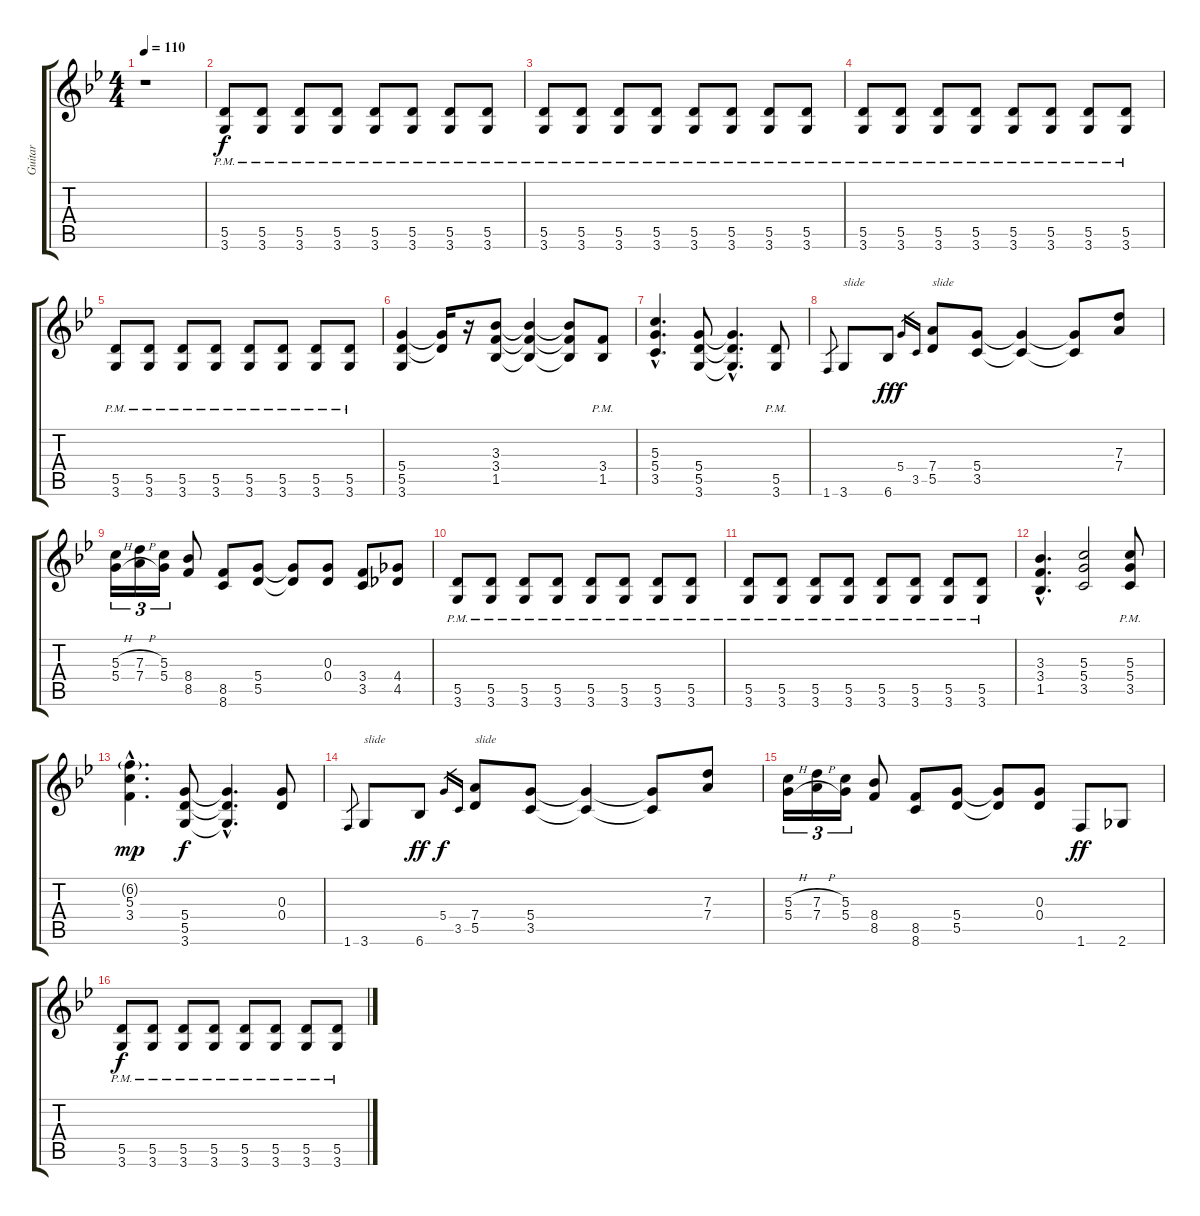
\track ("Guitar" "Guitar") {instrument overdrivenguitar}
\staff {score tabs}
\tuning (E4 B3 G3 D3 A2 E2) {hide}
\ts (4 4)
\tempo 110
\clef g2
\ks gminor
r.1{dy f instrument overdrivenguitar} |
(5.5{pm} 3.6{pm}).8 (5.5{pm} 3.6{pm}).8 (5.5{pm} 3.6{pm}).8 (5.5{pm} 3.6{pm}).8 (5.5{pm} 3.6{pm}).8 (5.5{pm} 3.6{pm}).8 (5.5{pm} 3.6{pm}).8 (5.5{pm} 3.6{pm}).8 |
(5.5{pm} 3.6{pm}).8 (5.5{pm} 3.6{pm}).8 (5.5{pm} 3.6{pm}).8 (5.5{pm} 3.6{pm}).8 (5.5{pm} 3.6{pm}).8 (5.5{pm} 3.6{pm}).8 (5.5{pm} 3.6{pm}).8 (5.5{pm} 3.6{pm}).8 |
(5.5{pm} 3.6{pm}).8 (5.5{pm} 3.6{pm}).8 (5.5{pm} 3.6{pm}).8 (5.5{pm} 3.6{pm}).8 (5.5{pm} 3.6{pm}).8 (5.5{pm} 3.6{pm}).8 (5.5{pm} 3.6{pm}).8 (5.5{pm} 3.6{pm}).8 |
(5.5{pm} 3.6{pm}).8 (5.5{pm} 3.6{pm}).8 (5.5{pm} 3.6{pm}).8 (5.5{pm} 3.6{pm}).8 (5.5{pm} 3.6{pm}).8 (5.5{pm} 3.6{pm}).8 (5.5{pm} 3.6{pm}).8 (5.5{pm} 3.6{pm}).8 |
(5.4 5.5 3.6).4 (5.4{t} 5.5{t}).16 r.16 (3.3 3.4 1.5).8 (3.3{t} 3.4{t} 1.5{t}).4 (3.3{t} 3.4{t} 1.5{t}).8 (3.4 1.5{pm}).8 |
(5.3{hac} 5.4{hac} 3.5{hac}).4{d} (5.4 5.5 3.6).8 (5.4{hac t} 5.5{hac t} 3.6{hac t}).4{d} (5.5{pm} 3.6{pm}).8 |
1.6.8{gr} 3.6.8{txt "slide"} 6.6.8{dy ff} 5.4.16{gr dy f} 3.5.16{gr} (7.4 5.5).8{txt "slide "} (5.4 3.5).8 (5.4{t} 3.5{t}).4 (5.4{t} 3.5{t}).8 (7.3 7.4).8 |
(5.3{h} 5.4{h}).16{tu (3 2)} (7.3{h} 7.4{h}).16{tu (3 2)} (5.3 5.4).16{tu (3 2)} (8.4 8.5).8 (8.5 8.6).8 (5.4 5.5).8 (5.4{t} 5.5{t}).8 (0.3 0.4).8 (3.4 3.5).8 (4.4 4.5).8 |
(5.5{pm} 3.6{pm}).8 (5.5{pm} 3.6{pm}).8 (5.5{pm} 3.6{pm}).8 (5.5{pm} 3.6{pm}).8 (5.5{pm} 3.6{pm}).8 (5.5{pm} 3.6{pm}).8 (5.5{pm} 3.6{pm}).8 (5.5{pm} 3.6{pm}).8 |
(5.5{pm} 3.6{pm}).8 (5.5{pm} 3.6{pm}).8 (5.5{pm} 3.6{pm}).8 (5.5{pm} 3.6{pm}).8 (5.5{pm} 3.6{pm}).8 (5.5{pm} 3.6{pm}).8 (5.5{pm} 3.6{pm}).8 (5.5{pm} 3.6{pm}).8 |
(3.3{hac} 3.4{hac} 1.5{hac}).4{d} (5.3 5.4 3.5).2 (5.3{pm} 5.4{pm} 3.5{pm}).8 |
(6.2{g hac} 5.3{hac} 3.4{hac}).4{d dy mp} (5.4 5.5 3.6).8{dy f} (5.4{hac t} 5.5{hac t} 3.6{hac t}).4{d} (0.3 0.4).8 |
1.6.8{gr} 3.6.8{txt "slide"} 6.6.8{dy ff} 5.4.16{gr dy f} 3.5.16{gr} (7.4 5.5).8{txt "slide "} (5.4 3.5).8 (5.4{t} 3.5{t}).4 (5.4{t} 3.5{t}).8 (7.3 7.4).8 |
(5.3{h} 5.4{h}).16{tu (3 2)} (7.3{h} 7.4{h}).16{tu (3 2)} (5.3 5.4).16{tu (3 2)} (8.4 8.5).8 (8.5 8.6).8 (5.4 5.5).8 (5.4{t} 5.5{t}).8 (0.3 0.4).8 1.6.8{dy ff} 2.6.8 |
(5.5{pm} 3.6{pm}).8{dy f} (5.5{pm} 3.6{pm}).8 (5.5{pm} 3.6{pm}).8 (5.5{pm} 3.6{pm}).8 (5.5{pm} 3.6{pm}).8 (5.5{pm} 3.6{pm}).8 (5.5{pm} 3.6{pm}).8 (5.5{pm} 3.6{pm}).8
